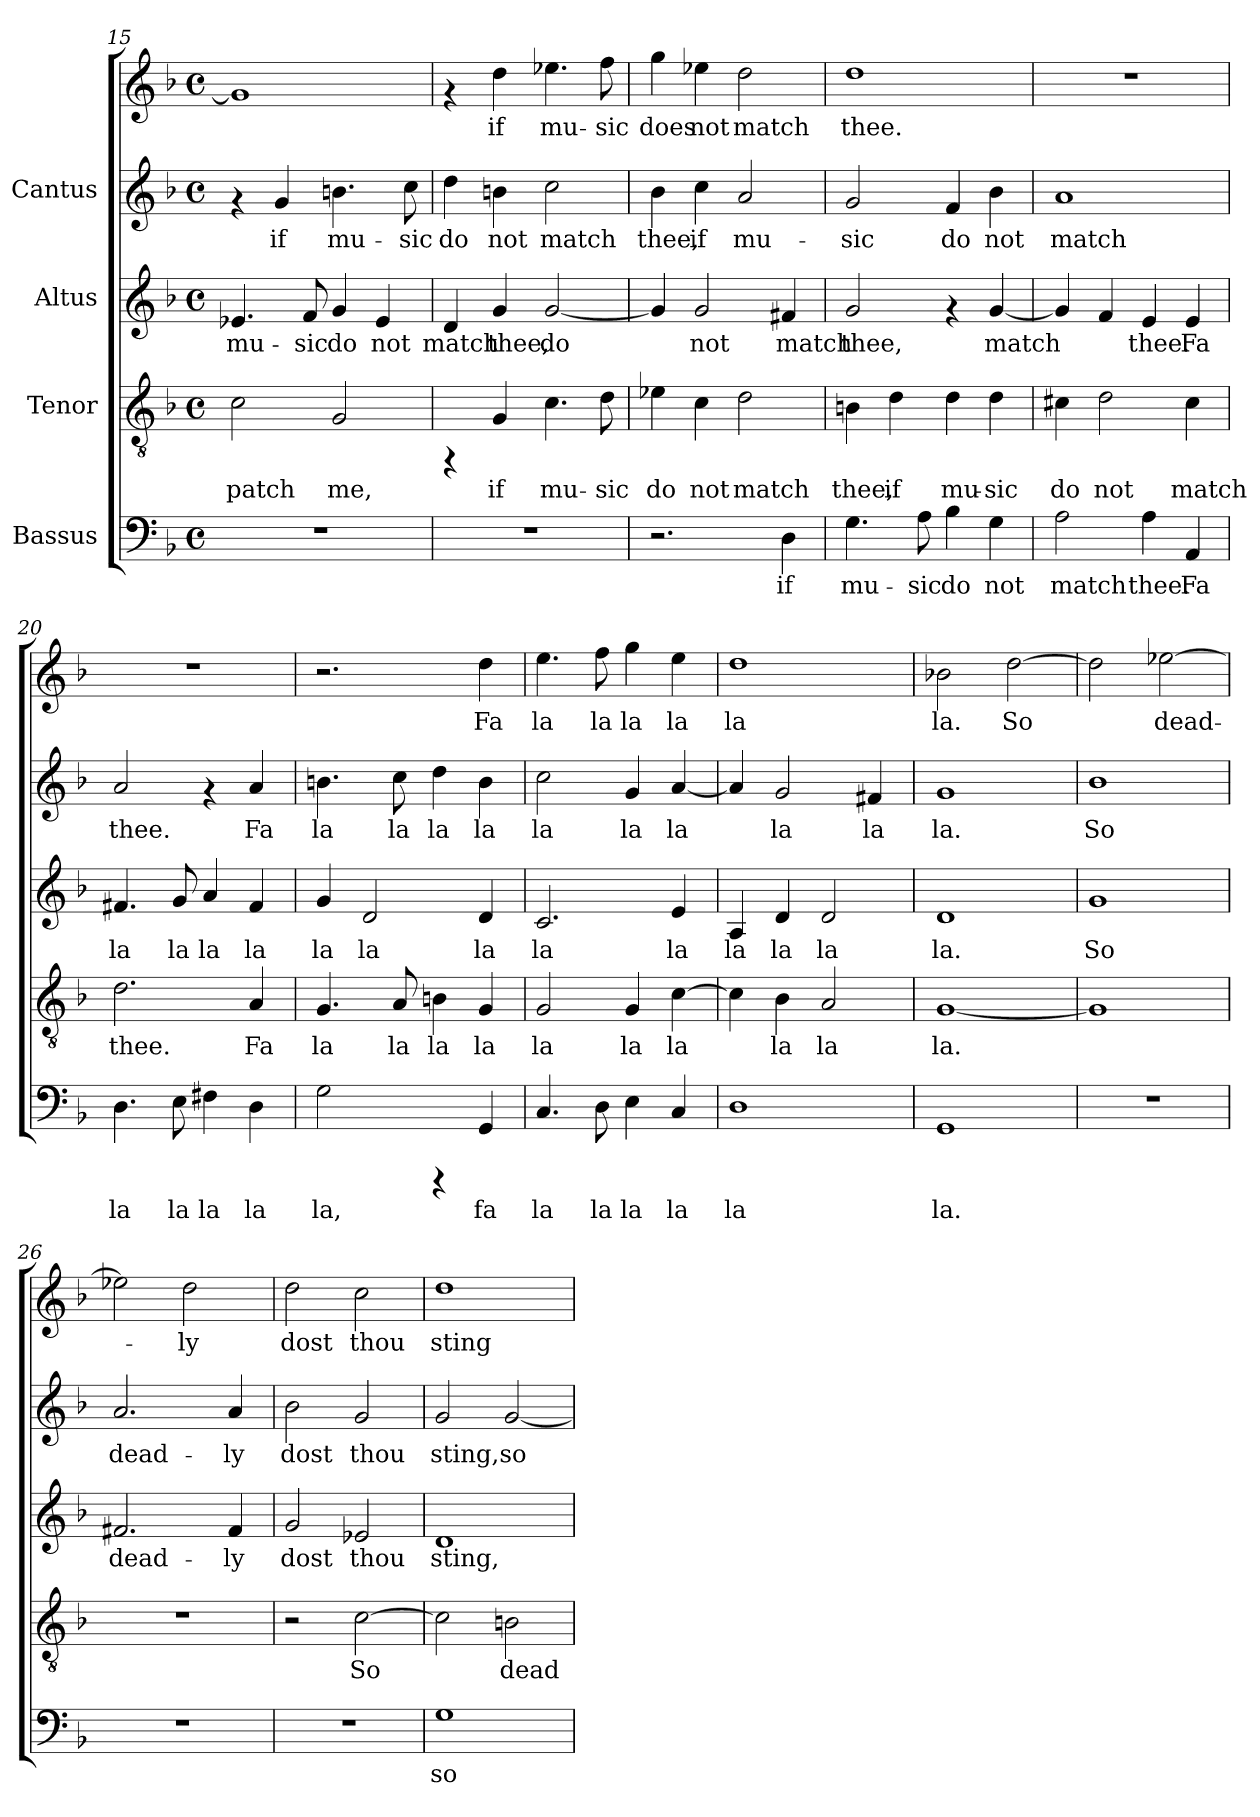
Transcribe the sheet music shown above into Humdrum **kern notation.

**kern	**text	**kern	**text	**kern	**text	**kern	**text	**kern	**text
*part4	*part4	*part3	*part3	*part2	*part2	*part1	*part1	*part1	*part1
*staff5	*staff5	*staff4	*staff4	*staff3	*staff3	*staff2	*staff2	*staff1	*staff1
*I"Bassus	*	*I"Tenor	*	*I"Altus	*	*I"Cantus	*	*	*
!!LO:PB:g=z
*clefF4	*	*clefGv2	*	*clefG2	*	*clefG2	*	*clefG2	*
*k[b-]	*	*k[b-]	*	*k[b-]	*	*k[b-]	*	*k[b-]	*
*F:	*	*F:	*	*F:	*	*F:	*	*F:	*
*M4/4	*	*M4/4	*	*M4/4	*	*M4/4	*	*M4/4	*
*met(c)	*	*met(c)	*	*met(c)	*	*met(c)	*	*met(c)	*
=15	=15	=15	=15	=15	=15	=15	=15	=15	=15
!	!	!	!LO:LY:b:cj	!	!LO:LY:b:cj	!	!	!	!
1r	.	2c\	-patch	4.e-X/	mu-	4rf	.	1g]	.
!	!	!	!	!	!	!	!LO:LY:b:cj	!	!
.	.	.	.	.	.	4g/	if	.	.
!	!	!	!	!	!LO:LY:b:cj	!	!	!	!
.	.	.	.	8f/	-sic	.	.	.	.
!	!	!	!LO:LY:b:cj	!	!LO:LY:b:cj	!	!LO:LY:b:cj	!	!
.	.	2G/	me,	4g/	do	4.bn\	mu-	.	.
!	!	!	!	!	!LO:LY:b:cj	!	!	!	!
.	.	.	.	4e-/	not	.	.	.	.
!	!	!	!	!	!	!	!LO:LY:b:cj	!	!
.	.	.	.	.	.	8cc\	-sic	.	.
=16	=16	=16	=16	=16	=16	=16	=16	=16	=16
!	!	!	!	!	!LO:LY:b:cj	!	!LO:LY:b:cj	!	!
1r	.	4rFF	.	4d/	match	4dd\	do	4rf	.
!	!	!	!LO:LY:b:cj	!	!LO:LY:b:cj	!	!LO:LY:b:cj	!	!LO:LY:b:cj
.	.	4G/	if	4g/	thee,	4bn\	not	4dd\	if
!	!	!	!LO:LY:b:cj	!	!LO:LY:b:cj	!	!LO:LY:b:cj	!	!LO:LY:b:cj
.	.	4.c\	mu-	[<2g/	do	2cc\	match	4.ee-X\	mu-
!	!	!	!LO:LY:b:cj	!	!	!	!	!	!LO:LY:b:cj
.	.	8d\	-sic	.	.	.	.	8ff\	-sic
=17	=17	=17	=17	=17	=17	=17	=17	=17	=17
!	!	!	!LO:LY:b:cj	!	!LO:LY:b:cj	!	!LO:LY:b:cj	!	!LO:LY:b:cj
2.r	.	4e-X\	do	4g/]	.	4b-\	thee,	4gg\	does
!	!	!	!LO:LY:b:cj	!	!LO:LY:b:cj	!	!LO:LY:b:cj	!	!LO:LY:b:cj
.	.	4c\	not	2g/	not	4cc\	if	4ee-X\	not
!	!	!	!LO:LY:b:cj	!	!	!	!LO:LY:b:cj	!	!LO:LY:b:cj
.	.	2d\	match	.	.	2a/	mu-	2dd\	match
!	!LO:LY:b:cj	!	!	!	!LO:LY:b:cj	!	!	!	!
4D\	if	.	.	4f#X/	match	.	.	.	.
=18	=18	=18	=18	=18	=18	=18	=18	=18	=18
!	!LO:LY:b:cj	!	!LO:LY:b:cj	!	!LO:LY:b:cj	!	!LO:LY:b:cj	!	!LO:LY:b:cj
4.G\	mu-	4Bn\	thee,	2g/	thee,	2g/	sic	1dd	-thee.
!	!	!	!LO:LY:b:cj	!	!	!	!	!	!
.	.	4d\	if	.	.	.	.	.	.
!	!LO:LY:b:cj	!	!	!	!	!	!	!	!
8A\	-sic	.	.	.	.	.	.	.	.
!	!LO:LY:b:cj	!	!LO:LY:b:cj	!	!	!	!LO:LY:b:cj	!	!
4B-\	do	4d\	mu-	4rf	.	4f/	do	.	.
!	!LO:LY:b:cj	!	!LO:LY:b:cj	!	!LO:LY:b:cj	!	!LO:LY:b:cj	!	!
4G\	not	4d\	-sic	[<4g/	match	4b-\	not	.	.
!!LO:LB:g=z
=19	=19	=19	=19	=19	=19	=19	=19	=19	=19
!	!LO:LY:b:cj	!	!LO:LY:b:cj	!	!LO:LY:b:cj	!	!LO:LY:b:cj	!	!
2A\	match	4c#X\	do	4g/]	.	1a	match	1r	.
!	!	!	!LO:LY:b:cj	!	!LO:LY:b:cj	!	!	!	!
.	.	2d\	not	4f/	.	.	.	.	.
!	!LO:LY:b:cj	!	!	!	!LO:LY:b:cj	!	!	!	!
4A\	thee.	.	.	4e/	thee.	.	.	.	.
!	!LO:LY:b:cj	!	!LO:LY:b:cj	!	!LO:LY:b:cj	!	!	!	!
4AA/	Fa	4c#\	match	4e/	Fa	.	.	.	.
=20	=20	=20	=20	=20	=20	=20	=20	=20	=20
!	!LO:LY:b:cj	!	!LO:LY:b:cj	!	!LO:LY:b:cj	!	!LO:LY:b:cj	!	!
4.D\	la	2.d\	thee.	4.f#X/	la	2a/	thee.	1r	.
!	!LO:LY:b:cj	!	!	!	!LO:LY:b:cj	!	!	!	!
8E\	la	.	.	8g/	la	.	.	.	.
!	!LO:LY:b:cj	!	!	!	!LO:LY:b:cj	!	!	!	!
4F#X\	la	.	.	4a/	la	4rf	.	.	.
!	!LO:LY:b:cj	!	!LO:LY:b:cj	!	!LO:LY:b:cj	!	!LO:LY:b:cj	!	!
4D\	la	4A/	Fa	4f#/	la	4a/	Fa	.	.
=21	=21	=21	=21	=21	=21	=21	=21	=21	=21
!	!LO:LY:b:cj	!	!LO:LY:b:cj	!	!LO:LY:b:cj	!	!LO:LY:b:cj	!	!
2G\	la,	4.G/	la	4g/	la	4.bn\	la	2.r	.
!	!	!	!	!	!LO:LY:b:cj	!	!	!	!
.	.	.	.	2d/	la	.	.	.	.
!	!	!	!LO:LY:b:cj	!	!	!	!LO:LY:b:cj	!	!
.	.	8A/	la	.	.	8cc\	la	.	.
!	!	!	!LO:LY:b:cj	!	!	!	!LO:LY:b:cj	!	!
4rCCC	.	4Bn\	la	.	.	4dd\	la	.	.
!	!LO:LY:b:cj	!	!LO:LY:b:cj	!	!LO:LY:b:cj	!	!LO:LY:b:cj	!	!LO:LY:b:cj
4GG/	fa	4G/	la	4d/	la	4b\	la	4dd\	Fa
=22	=22	=22	=22	=22	=22	=22	=22	=22	=22
!	!LO:LY:b:cj	!	!LO:LY:b:cj	!	!LO:LY:b:cj	!	!LO:LY:b:cj	!	!LO:LY:b:cj
4.C/	la	2G/	la	2.c/	la	2cc\	la	4.ee\	la
!	!LO:LY:b:cj	!	!	!	!	!	!	!	!LO:LY:b:cj
8D\	la	.	.	.	.	.	.	8ff\	la
!	!LO:LY:b:cj	!	!LO:LY:b:cj	!	!	!	!LO:LY:b:cj	!	!LO:LY:b:cj
4E\	la	4G/	la	.	.	4g/	la	4gg\	la
!	!LO:LY:b:cj	!	!LO:LY:b:cj	!	!LO:LY:b:cj	!	!LO:LY:b:cj	!	!LO:LY:b:cj
4C/	la	[>4c\	la	4e/	la	[<4a/	la	4ee\	la
=23	=23	=23	=23	=23	=23	=23	=23	=23	=23
!	!LO:LY:b:cj	!	!LO:LY:b:cj	!	!LO:LY:b:cj	!	!LO:LY:b:cj	!	!LO:LY:b:cj
1D	la	4c\]	.	4A/	la	4a/]	.	1dd	la
!	!	!	!LO:LY:b:cj	!	!LO:LY:b:cj	!	!LO:LY:b:cj	!	!
.	.	4B-\	la	4d/	la	2g/	la	.	.
!	!	!	!LO:LY:b:cj	!	!LO:LY:b:cj	!	!	!	!
.	.	2A/	la	2d/	la	.	.	.	.
!	!	!	!	!	!	!	!LO:LY:b:cj	!	!
.	.	.	.	.	.	4f#X/	la	.	.
!!LO:PB:g=z
=24	=24	=24	=24	=24	=24	=24	=24	=24	=24
!	!LO:LY:b:cj	!	!LO:LY:b:cj	!	!LO:LY:b:cj	!	!LO:LY:b:cj	!	!LO:LY:b:cj
1GG	la.	[<1G	la.	1d	la.	1g	la.	2b-X\	la.
!	!	!	!	!	!	!	!	!	!LO:LY:b:cj
.	.	.	.	.	.	.	.	[>2dd\	So
=25	=25	=25	=25	=25	=25	=25	=25	=25	=25
!	!	!	!	!	!LO:LY:b:cj	!	!LO:LY:b:cj	!	!LO:LY:b:cj
1r	.	1G]	.	1g	So	1b-	-So	2dd\]	.
!	!	!	!	!	!	!	!	!	!LO:LY:b:cj
.	.	.	.	.	.	.	.	[>2ee-X\	dead-
=26	=26	=26	=26	=26	=26	=26	=26	=26	=26
!	!	!	!	!	!LO:LY:b:cj	!	!LO:LY:b:cj	!	!LO:LY:b:cj
1r	.	1r	.	2.f#X/	dead-	2.a/	dead-	2ee-X\]	.
!	!	!	!	!	!	!	!	!	!LO:LY:b:cj
.	.	.	.	.	.	.	.	2dd\	ly
!	!	!	!	!	!LO:LY:b:cj	!	!LO:LY:b:cj	!	!
.	.	.	.	4f#/	-ly	4a/	-ly	.	.
=27	=27	=27	=27	=27	=27	=27	=27	=27	=27
!	!	!	!	!	!LO:LY:b:cj	!	!LO:LY:b:cj	!	!LO:LY:b:cj
1r	.	2r	.	2g/	dost	2b-\	dost	2dd\	dost
!	!	!	!LO:LY:b:cj	!	!LO:LY:b:cj	!	!LO:LY:b:cj	!	!LO:LY:b:cj
.	.	[>2c\	So	2e-X/	thou	2g/	thou	2cc\	thou
=28	=28	=28	=28	=28	=28	=28	=28	=28	=28
!	!LO:LY:b:cj	!	!LO:LY:b:cj	!	!LO:LY:b:cj	!	!LO:LY:b:cj	!	!LO:LY:b:cj
1G	so	2c\]	.	1d	sting,	2g/	sting,	1dd	sting
!	!	!	!LO:LY:b:cj	!	!	!	!LO:LY:b:cj	!	!
.	.	2Bn\	dead-	.	.	[<2g/	so	.	.
=	=	=	=	=	=	=	=	=	=
*-	*-	*-	*-	*-	*-	*-	*-	*-	*-
